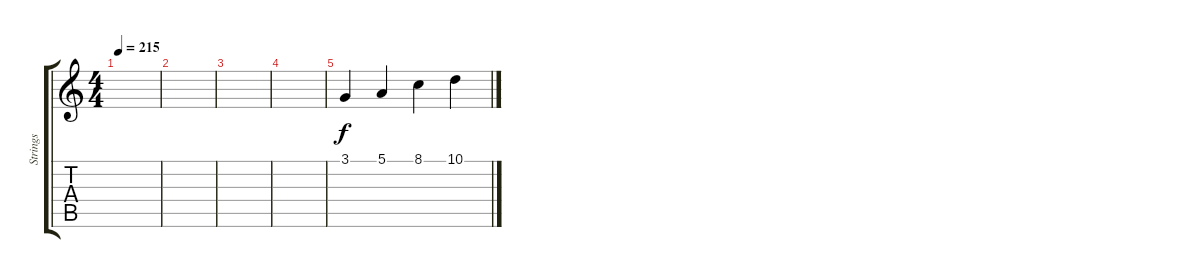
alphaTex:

\track ("Strings" "Strings") {instrument stringensemble1}
\staff {score tabs}
\tuning (E4 B3 G3 D3 A2 E2) {hide}
\ts (4 4)
\tempo 215
\clef g2
\ks c
|
|
|
|
3.1.4 5.1.4 8.1.4 10.1.4
